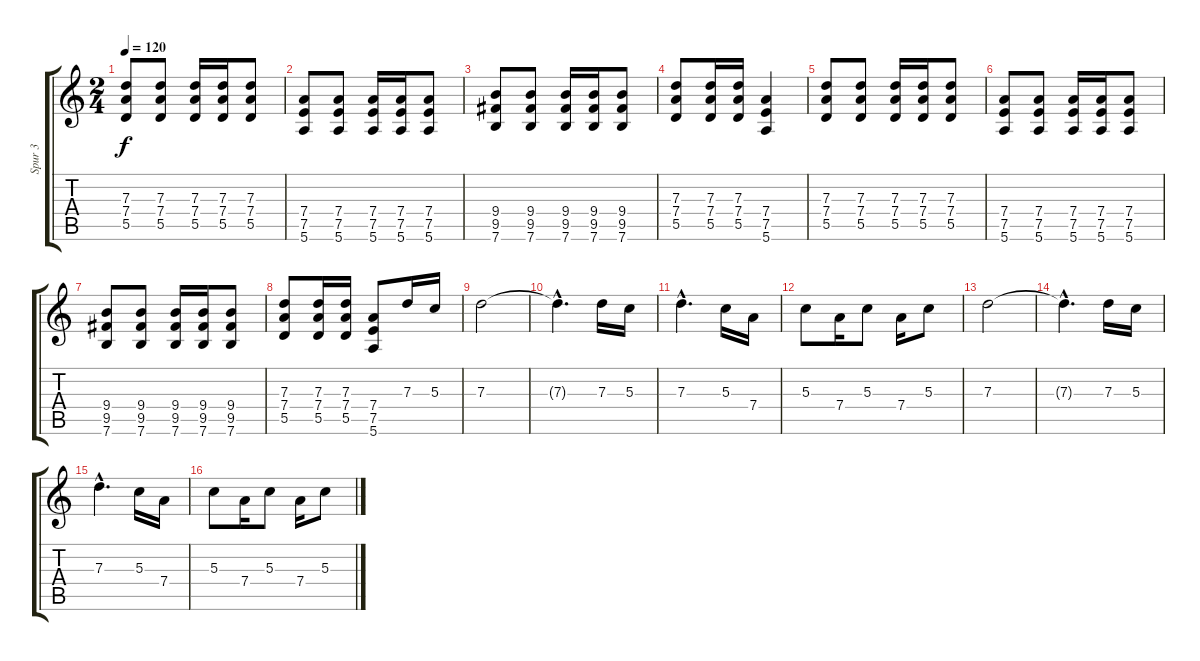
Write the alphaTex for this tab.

\track ("Spur 3" "Spur 3") {instrument distortionguitar}
\staff {score tabs}
\tuning (E4 B3 G3 D3 A2 E2) {hide}
\ts (2 4)
\tempo 120
\clef g2
\ks c
(7.3 7.4 5.5).8{dy f} (7.3 7.4 5.5).8 (7.3 7.4 5.5).16 (7.3 7.4 5.5).16 (7.3 7.4 5.5).8 |
(7.4 7.5 5.6).8 (7.4 7.5 5.6).8 (7.4 7.5 5.6).16 (7.4 7.5 5.6).16 (7.4 7.5 5.6).8 |
(9.4 9.5 7.6).8 (9.4 9.5 7.6).8 (9.4 9.5 7.6).16 (9.4 9.5 7.6).16 (9.4 9.5 7.6).8 |
(7.3 7.4 5.5).8 (7.3 7.4 5.5).16 (7.3 7.4 5.5).16 (7.4 7.5 5.6).4 |
(7.3 7.4 5.5).8 (7.3 7.4 5.5).8 (7.3 7.4 5.5).16 (7.3 7.4 5.5).16 (7.3 7.4 5.5).8 |
(7.4 7.5 5.6).8 (7.4 7.5 5.6).8 (7.4 7.5 5.6).16 (7.4 7.5 5.6).16 (7.4 7.5 5.6).8 |
(9.4 9.5 7.6).8 (9.4 9.5 7.6).8 (9.4 9.5 7.6).16 (9.4 9.5 7.6).16 (9.4 9.5 7.6).8 |
(7.3 7.4 5.5).8 (7.3 7.4 5.5).16 (7.3 7.4 5.5).16 (7.4 7.5 5.6).8 7.3.16 5.3.16 |
7.3.2 |
7.3{hac t}.4{d} 7.3.16 5.3.16 |
7.3{hac}.4{d} 5.3.16 7.4.16 |
5.3.8 7.4.16 5.3.8 7.4.16 5.3.8 |
7.3.2 |
7.3{hac t}.4{d} 7.3.16 5.3.16 |
7.3{hac}.4{d} 5.3.16 7.4.16 |
5.3.8 7.4.16 5.3.8 7.4.16 5.3.8
